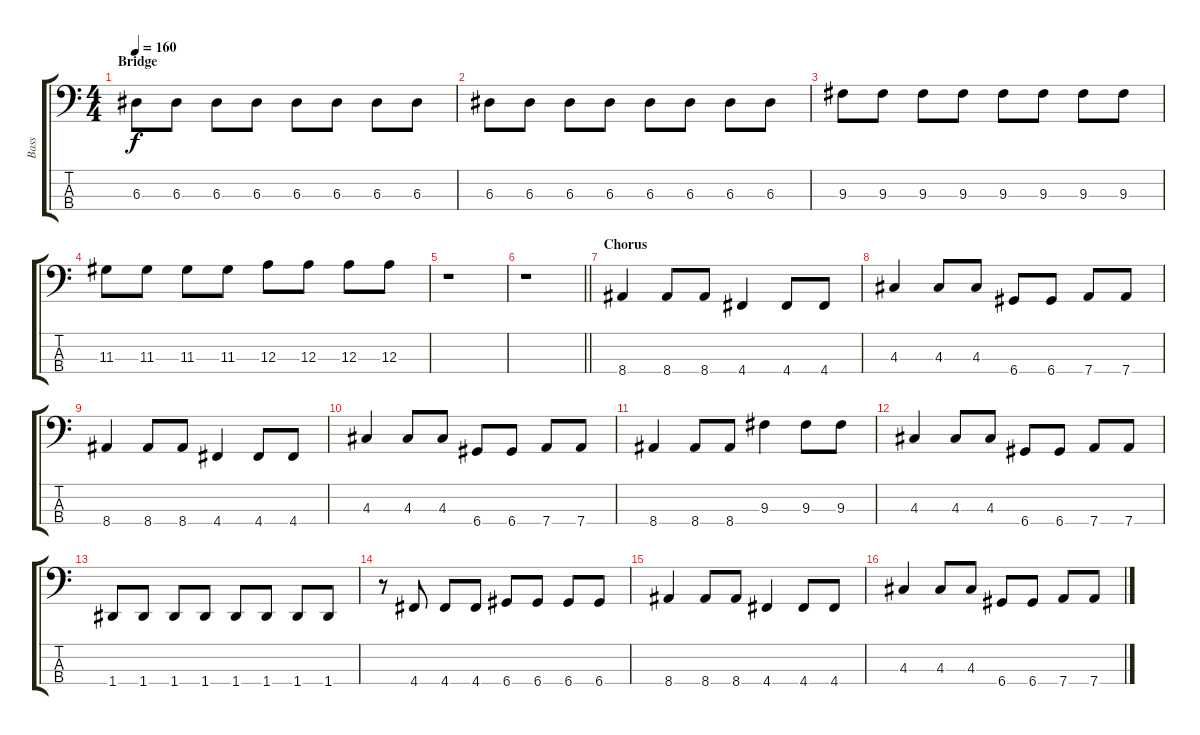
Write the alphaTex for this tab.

\track ("Bass" "Bass") {instrument electricbasspick}
\staff {score tabs}
\tuning (G2 D2 A1 D1) {hide}
\ts (4 4)
\section ("" "Bridge")
\tempo 160
\clef f4
\ks c
6.3.8{dy f} 6.3.8 6.3.8 6.3.8 6.3.8 6.3.8 6.3.8 6.3.8 |
6.3.8 6.3.8 6.3.8 6.3.8 6.3.8 6.3.8 6.3.8 6.3.8 |
9.3.8 9.3.8 9.3.8 9.3.8 9.3.8 9.3.8 9.3.8 9.3.8 |
11.3.8 11.3.8 11.3.8 11.3.8 12.3.8 12.3.8 12.3.8 12.3.8 |
r.1 |
\barLineRight lightlight
r.1 |
\section ("" "Chorus")
8.4.4 8.4.8 8.4.8 4.4.4 4.4.8 4.4.8 |
4.3.4 4.3.8 4.3.8 6.4.8 6.4.8 7.4.8 7.4.8 |
8.4.4 8.4.8 8.4.8 4.4.4 4.4.8 4.4.8 |
4.3.4 4.3.8 4.3.8 6.4.8 6.4.8 7.4.8 7.4.8 |
8.4.4 8.4.8 8.4.8 9.3.4 9.3.8 9.3.8 |
4.3.4 4.3.8 4.3.8 6.4.8 6.4.8 7.4.8 7.4.8 |
1.4.8 1.4.8 1.4.8 1.4.8 1.4.8 1.4.8 1.4.8 1.4.8 |
r.8 4.4.8 4.4.8 4.4.8 6.4.8 6.4.8 6.4.8 6.4.8 |
8.4.4 8.4.8 8.4.8 4.4.4 4.4.8 4.4.8 |
4.3.4 4.3.8 4.3.8 6.4.8 6.4.8 7.4.8 7.4.8
